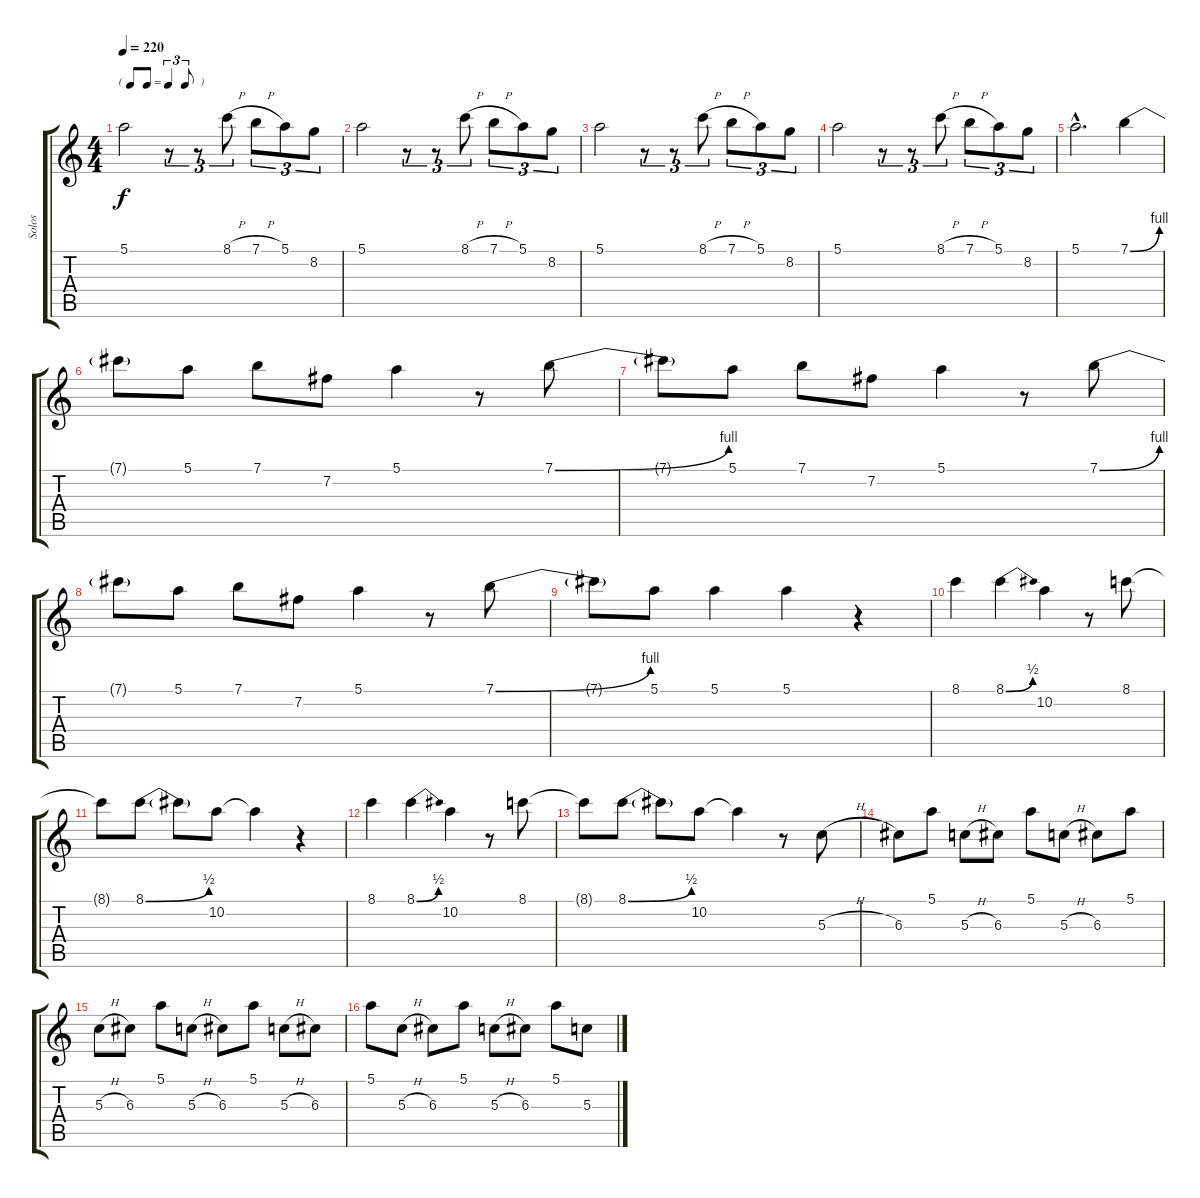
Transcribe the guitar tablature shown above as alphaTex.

\track ("Solos" "Solos") {instrument distortionguitar}
\staff {score tabs}
\tuning (E4 B3 G3 D3 A2 E2) {hide}
\ts (4 4)
\tf triplet8th
\tempo 220
\clef g2
\ks c
5.1{t}.2{dy f} r.8{tu (3 2)} r.8{tu (3 2)} 8.1{h}.8{tu (3 2)} 7.1{h}.8{tu (3 2)} 5.1.8{tu (3 2)} 8.2.8{tu (3 2)} |
5.1.2 r.8{tu (3 2)} r.8{tu (3 2)} 8.1{h}.8{tu (3 2)} 7.1{h}.8{tu (3 2)} 5.1.8{tu (3 2)} 8.2.8{tu (3 2)} |
5.1.2 r.8{tu (3 2)} r.8{tu (3 2)} 8.1{h}.8{tu (3 2)} 7.1{h}.8{tu (3 2)} 5.1.8{tu (3 2)} 8.2.8{tu (3 2)} |
5.1.2 r.8{tu (3 2)} r.8{tu (3 2)} 8.1{h}.8{tu (3 2)} 7.1{h}.8{tu (3 2)} 5.1.8{tu (3 2)} 8.2.8{tu (3 2)} |
5.1{hac}.2{d} 7.1{be (bend 0 0 60 4)}.4 |
7.1{t}.8 5.1.8 7.1.8 7.2.8 5.1.4 r.8 7.1{be (bend 0 0 60 4)}.8 |
7.1{t}.8 5.1.8 7.1.8 7.2.8 5.1.4 r.8 7.1{be (bend 0 0 60 4)}.8 |
7.1{t}.8 5.1.8 7.1.8 7.2.8 5.1.4 r.8 7.1{be (bend 0 0 60 4)}.8 |
7.1{t}.8 5.1.8 5.1.4 5.1.4 r.4 |
8.1.4 8.1{be (bend 0 0 60 2)}.4 10.2.4 r.8 8.1.8 |
8.1{t}.8 8.1{be (bend 0 0 60 2)}.8 8.1{t}.8 10.2.8 10.2{t}.4 r.4 |
8.1.4 8.1{be (bend 0 0 60 2)}.4 10.2.4 r.8 8.1.8 |
8.1{t}.8 8.1{be (bend 0 0 60 2)}.8 8.1{t}.8 10.2.8 10.2{t}.4 r.8 5.3{h}.8 |
6.3.8 5.1.8 5.3{h}.8 6.3.8 5.1.8 5.3{h}.8 6.3.8 5.1.8 |
5.3{h}.8 6.3.8 5.1.8 5.3{h}.8 6.3.8 5.1.8 5.3{h}.8 6.3.8 |
5.1.8 5.3{h}.8 6.3.8 5.1.8 5.3{h}.8 6.3.8 5.1.8 5.3{h}.8
